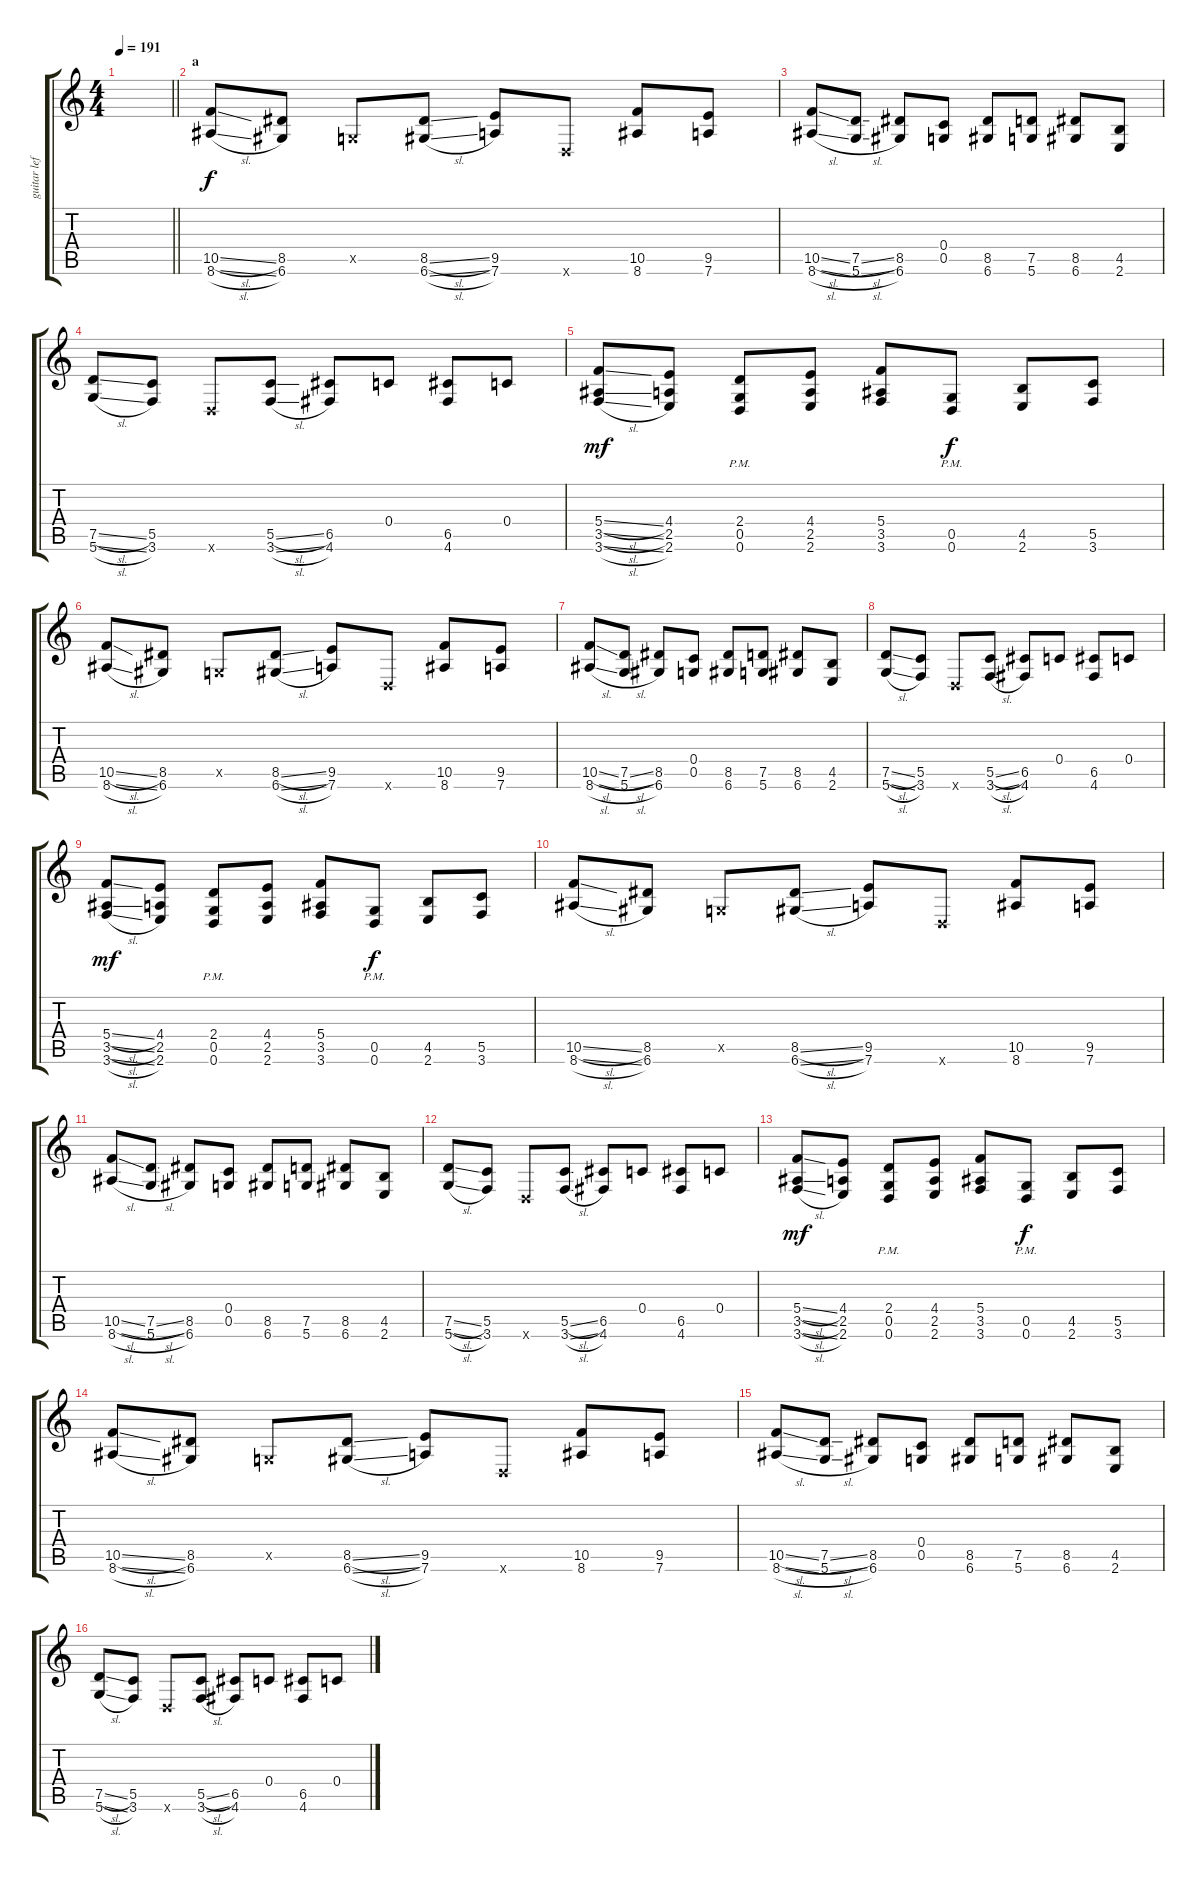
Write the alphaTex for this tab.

\track ("guitar left" "guitar lef") {instrument distortionguitar}
\staff {score tabs}
\tuning (D4 A3 F3 C3 G2 D2) {hide}
\ts (4 4)
\tempo 191
\clef g2
\barLineRight lightlight
\ks c
|
\section ("" "a")
(10.5{sl} 8.6{sl}).8 (8.5 6.6).8 0.5{x}.8 (8.5{sl} 6.6{sl}).8 (9.5 7.6).8 0.6{x}.8 (10.5 8.6).8 (9.5 7.6).8 |
(10.5{sl} 8.6{sl}).8 (7.5{sl} 5.6{sl}).8 (8.5 6.6).8 (0.4 0.5).8 (8.5 6.6).8 (7.5 5.6).8 (8.5 6.6).8 (4.5 2.6).8 |
(7.5{sl} 5.6{sl}).8 (5.5 3.6).8 0.6{x}.8 (5.5{sl} 3.6{sl}).8 (6.5 4.6).8 0.4.8 (6.5 4.6).8 0.4.8 |
(5.4{sl} 3.5{sl} 3.6{sl}).8{dy mf} (4.4 2.5 2.6).8 (2.4 0.5{pm} 0.6).8 (4.4 2.5 2.6).8 (5.4 3.5 3.6).8 (0.5{pm} 0.6{pm}).8{dy f} (4.5 2.6).8 (5.5 3.6).8 |
(10.5{sl} 8.6{sl}).8 (8.5 6.6).8 0.5{x}.8 (8.5{sl} 6.6{sl}).8 (9.5 7.6).8 0.6{x}.8 (10.5 8.6).8 (9.5 7.6).8 |
(10.5{sl} 8.6{sl}).8 (7.5{sl} 5.6{sl}).8 (8.5 6.6).8 (0.4 0.5).8 (8.5 6.6).8 (7.5 5.6).8 (8.5 6.6).8 (4.5 2.6).8 |
(7.5{sl} 5.6{sl}).8 (5.5 3.6).8 0.6{x}.8 (5.5{sl} 3.6{sl}).8 (6.5 4.6).8 0.4.8 (6.5 4.6).8 0.4.8 |
(5.4{sl} 3.5{sl} 3.6{sl}).8{dy mf} (4.4 2.5 2.6).8 (2.4 0.5{pm} 0.6).8 (4.4 2.5 2.6).8 (5.4 3.5 3.6).8 (0.5{pm} 0.6{pm}).8{dy f} (4.5 2.6).8 (5.5 3.6).8 |
(10.5{sl} 8.6{sl}).8 (8.5 6.6).8 0.5{x}.8 (8.5{sl} 6.6{sl}).8 (9.5 7.6).8 0.6{x}.8 (10.5 8.6).8 (9.5 7.6).8 |
(10.5{sl} 8.6{sl}).8 (7.5{sl} 5.6{sl}).8 (8.5 6.6).8 (0.4 0.5).8 (8.5 6.6).8 (7.5 5.6).8 (8.5 6.6).8 (4.5 2.6).8 |
(7.5{sl} 5.6{sl}).8 (5.5 3.6).8 0.6{x}.8 (5.5{sl} 3.6{sl}).8 (6.5 4.6).8 0.4.8 (6.5 4.6).8 0.4.8 |
(5.4{sl} 3.5{sl} 3.6{sl}).8{dy mf} (4.4 2.5 2.6).8 (2.4 0.5{pm} 0.6).8 (4.4 2.5 2.6).8 (5.4 3.5 3.6).8 (0.5{pm} 0.6{pm}).8{dy f} (4.5 2.6).8 (5.5 3.6).8 |
(10.5{sl} 8.6{sl}).8 (8.5 6.6).8 0.5{x}.8 (8.5{sl} 6.6{sl}).8 (9.5 7.6).8 0.6{x}.8 (10.5 8.6).8 (9.5 7.6).8 |
(10.5{sl} 8.6{sl}).8 (7.5{sl} 5.6{sl}).8 (8.5 6.6).8 (0.4 0.5).8 (8.5 6.6).8 (7.5 5.6).8 (8.5 6.6).8 (4.5 2.6).8 |
(7.5{sl} 5.6{sl}).8 (5.5 3.6).8 0.6{x}.8 (5.5{sl} 3.6{sl}).8 (6.5 4.6).8 0.4.8 (6.5 4.6).8 0.4.8
